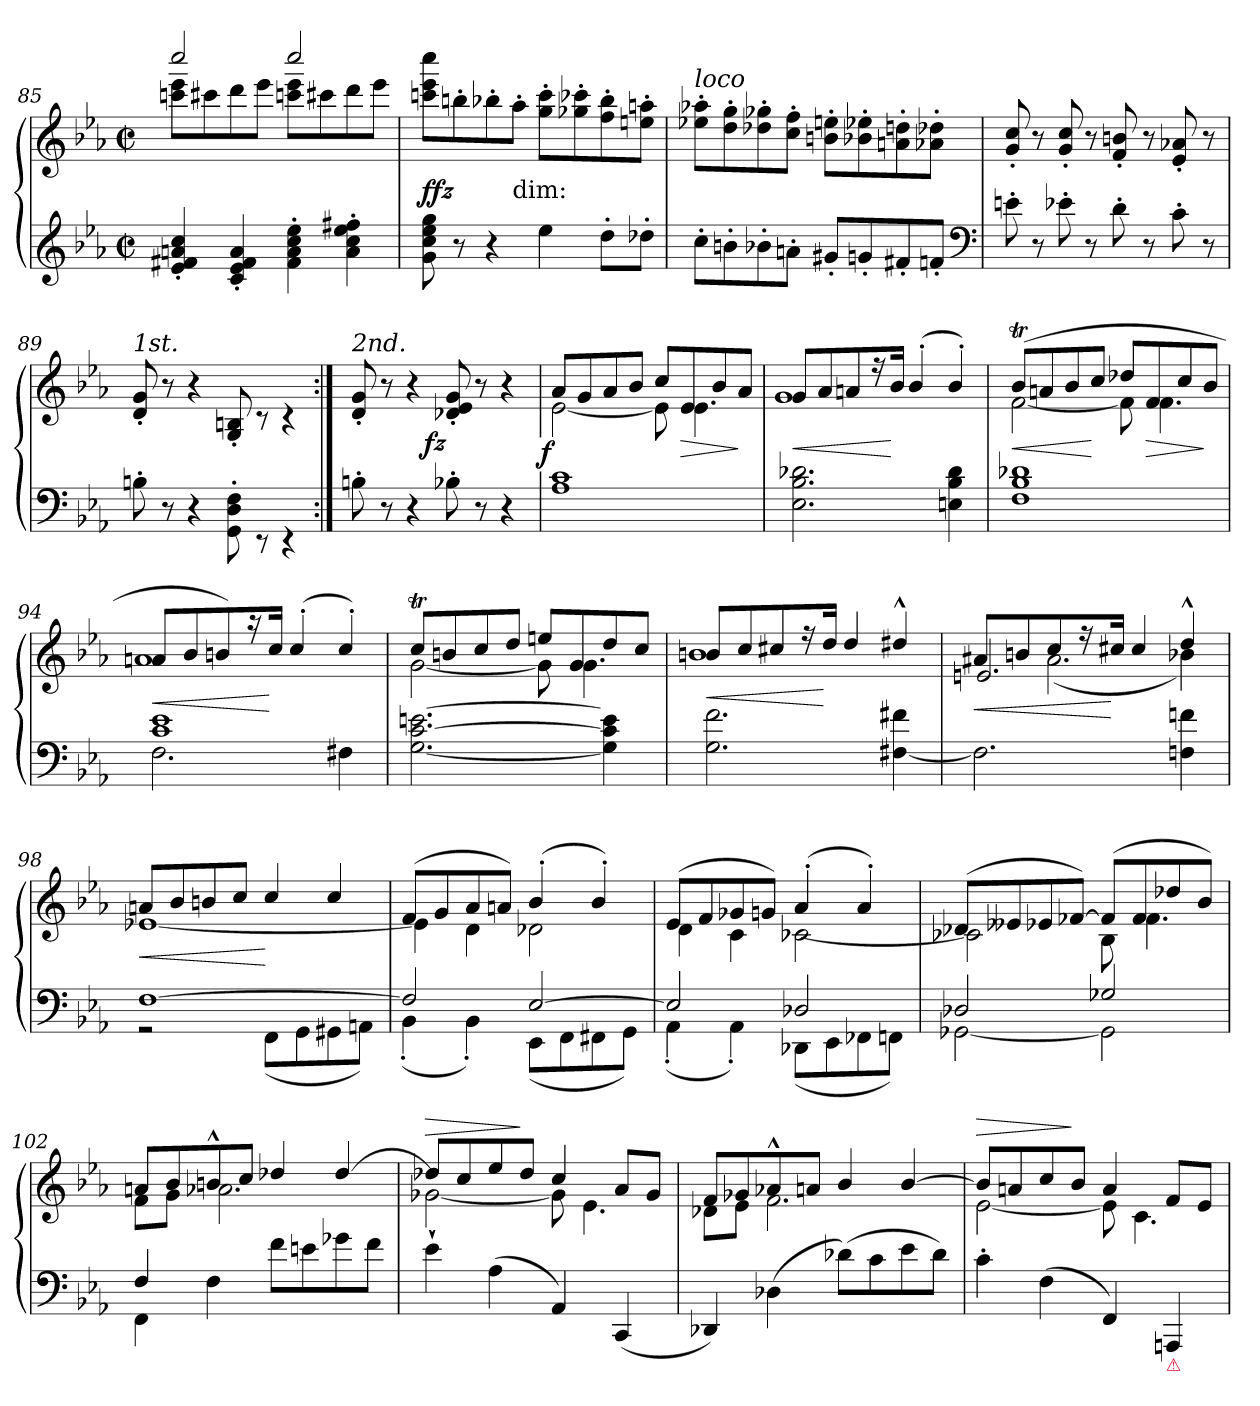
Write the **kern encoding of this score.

**kern	**kern	**dynam
*part1	*part1	*part1
*staff2	*staff1	*staff1/2
*clefG2	*clefG2	*
*k[b-e-a-]	*k[b-e-a-]	*
*c:	*c:	*
*M2/2	*M2/2	*
*met(c|)	*met(c|)	*
=85	=85	=85
*	*^	*
4e-'< 4f#X'< 4an'< 4cc'<	2cccc	8cccn 8eee-L	.
.	.	8ccc#X	.
4c'< 4e-'< 4f#'< 4a'<	.	8ddd	.
.	.	8eee-J	.
4f#'> 4a'> 4cc'> 4ee-'>	2cccc	8cccn 8eee-L	.
.	.	8ccc#X	.
4a'> 4cc'> 4ee-'> 4ff#X'>	.	8ddd	.
.	.	8eee-J	.
*	*v	*v	*
=86	=86	=86
8g 8cc 8ee- 8gg	8cccn\ 8eee-\ 8cccc\L	ffz
8r	8bbn'\	.
4r	8bb-X'\	.
!	!LO:TX:c:t=dim&colon;	!
.	8aa-'\J	.
4ee-	8gg' 8ccc'L	.
.	8gg-X' 8ccc-X'	.
8dd'L	8ff' 8bb-'	.
8dd-X'J	8een' 8aan'J	.
=87	=87	=87
!	!LO:TX:a:i:t=loco	!
8cc'L	8ee-X' 8aa-X'L	.
8bn'	8dd' 8gg'	.
8b-X'	8dd-X' 8gg-X'	.
8an'J	8cc' 8ff'J	.
8g#X'L	8bn' 8een'L	.
8gn'	8b-X' 8ee-X'	.
8f#X'	8an' 8ddn'	.
8fn'J	8a-X' 8dd-X'J	.
*clefF4	*	*
=88	=88	=88
8en'	8g' 8cc'	.
8r	8r	.
8e-X'	8g' 8cc'	.
8r	8r	.
8d'	8f' 8bn'	.
8r	8r	.
8c'	8e-' 8a-X'	.
8r	8r	.
=89	=89	=89
!	!LO:TX:a:i:t=1st.	!
8Bn'>	8d' 8g'	.
8r	8r	.
4r	4r	.
8GG'<\ 8D'<\ 8F'<\	8G'>/ 8Bn'>/	.
8rEE	8rc	.
4rEE	4rc	.
=90:|!	=90:|!	=90:|!
!	!LO:TX:a:i:t=2nd.	!
8Bn'>	8d' 8g'	.
8r	8r	.
4r	4r	.
!	!	!LO:DY:rj
8B-X'>	8d-X' 8e-' 8g'	fz
8r	8r	.
4r	4r	.
=91	=91	=91
*	*^	*
!	!	!	!LO:DY:rj
1A- 1c	8a-L	[2e-	f
.	8g	.	.
.	8a-	.	.
.	8b-J	.	.
.	8ccL	8e-]	.
.	8e-	4.e-	>
.	8b-	.	.
.	8a-J	.	]
=92	=92	=92	=92
2.E- 2.B- 2.d-X	8gL	1g	<
.	8a-	.	.
.	8an	.	.
.	16r	.	.
.	16b-Jk	.	[
.	(4b-'>	.	.
4En 4B- 4d-	4b-'>)	.	.
=93	=93	=93	=93
1F 1B- 1d-X	(8b-TL	[2f	<
.	8an	.	.
.	8b-	.	.
.	8ccJ	.	[
.	8dd-XL	8f]	.
.	8f	4.f	>
.	8cc	.	.
.	8b-J	.	]
=94	=94	=94	=94
*^	*	*	*
1c 1e-	2.F	8anL	1a	<
.	.	8b-	.	.
.	.	8bn)	.	.
.	.	16r	.	.
.	.	16ccJk	.	[
.	.	(4cc'>	.	.
.	4F#X	4cc'>)	.	.
*v	*v	*	*	*
=95	=95	=95	=95
[2.G [2.c [2.en	8ccTL	[2g	.
.	8bn	.	.
.	8cc	.	.
.	8ddJ	.	.
.	8eenL	8g]	.
.	8g	4.g	.
4G] 4c] 4e]	8dd	.	.
.	8ccJ	.	.
=96	=96	=96	=96
2.G 2.f	8bnL	1b	<
.	8cc	.	.
.	8cc#X	.	.
.	16rff	.	.
.	16ddJk	.	[
.	4dd	.	.
[4F#X 4f#X	4dd#X^^>	.	.
=97	=97	=97	=97
*	*	*^	*
2.F#]	8a#XL	4ryy	2.en	<
.	8bn	.	.	.
!	!	!LO:N:vis=2.	!	!
.	8cc	(2a#	.	.
.	16rff	.	.	.
.	16cc#XJk	.	.	[
.	4cc#	.	.	.
4Fn 4fn	4dd^^>	4b-X)	4ryy	.
*	*	*v	*v	*
=98	=98	=98	=98
*^	*	*	*
[1F	2rGG	8anL	[1e-X	<
.	.	8b-	.	.
.	.	8bn	.	.
.	.	8ccJ	.	.
.	(>8FFL	4cc	.	[
.	8GG	.	.	.
.	8GG#X	4cc	.	.
.	8AAnJ)	.	.	.
=99	=99	=99	=99	=99
2F]	(4BB-'<	(8fL	4e-]	.
.	.	8g	.	.
.	4BB-'<)	8a-	4d	.
.	.	8anJ)	.	.
[2E-	(>8EE-L	(4b-'>	2d-X	.
.	8FF	.	.	.
.	8FF#X	4b-'>)	.	.
.	8GGJ)	.	.	.
=100	=100	=100	=100	=100
2E-]	(4AA-'<	(8e-L	4d	.
.	.	8f	.	.
.	4AA-'<)	8g-X	4c	.
.	.	8gnJ)	.	.
2D-X	(>8DD-XL	(4a-'>	[2c-X	.
.	8EE-	.	.	.
.	8FF-X	4a-'>)	.	.
.	8FFnJ)	.	.	.
=101	=101	=101	=101	=101
2D-X	[2GG-X	(8d-XL	2c-X]	.
.	.	8e--X	.	.
.	.	8e-X	.	.
.	.	[8f-XJ)	.	.
2G-X	2GG-]	(8f-L]	8B-	.
.	.	8f-	4.f-	.
.	.	8dd-X	.	.
.	.	8b-J)	.	.
=102	=102	=102	=102	=102
4F	4FF	8anL	8fL	.
.	.	8b-	8gJ	.
4F\	4ryy	8bn^^>	2.a-X	.
.	.	8ccJ	.	.
8f\L	2ryy	4dd-X	.	.
8en\	.	.	.	.
8g-X	.	[4dd-	.	.
8f\J	.	.	.	.
*v	*v	*	*	*
=103	=103	=103	=103
!	!	!	!LO:HP:a
4e-`>	8dd-XL]	[2g-X	>
.	8cc	.	.
(4A-	8ee-	.	.
.	8dd-J	.	]
4AA-)	4cc	8g-]	.
.	.	4.e-	.
(4CC	8a-L	.	.
.	8g-J	.	.
=104	=104	=104	=104
4DD-X)	8fL	8d-XL	.
.	8g-X	8e-J	.
(4D-X	8a-X^^>	2.f	.
.	8anJ	.	.
(8d-XL)	4b-	.	.
8c	.	.	.
8e-	[4b-	.	.
8d-J)	.	.	.
=105	=105	=105	=105
!	!	!	!LO:HP:a
4c'>	8b-L]	[2e-	>
.	8an	.	.
(4F	8cc	.	.
.	8b-J	.	]
4FF)	4a	8e-]	.
.	.	4.c	.
!LO:TX:b:color=crimson:t=⚠	!	!	!
4AAAn	8fL	.	.
.	8e-J	.	.
*	*v	*v	*
=	=	=
*-	*-	*-
